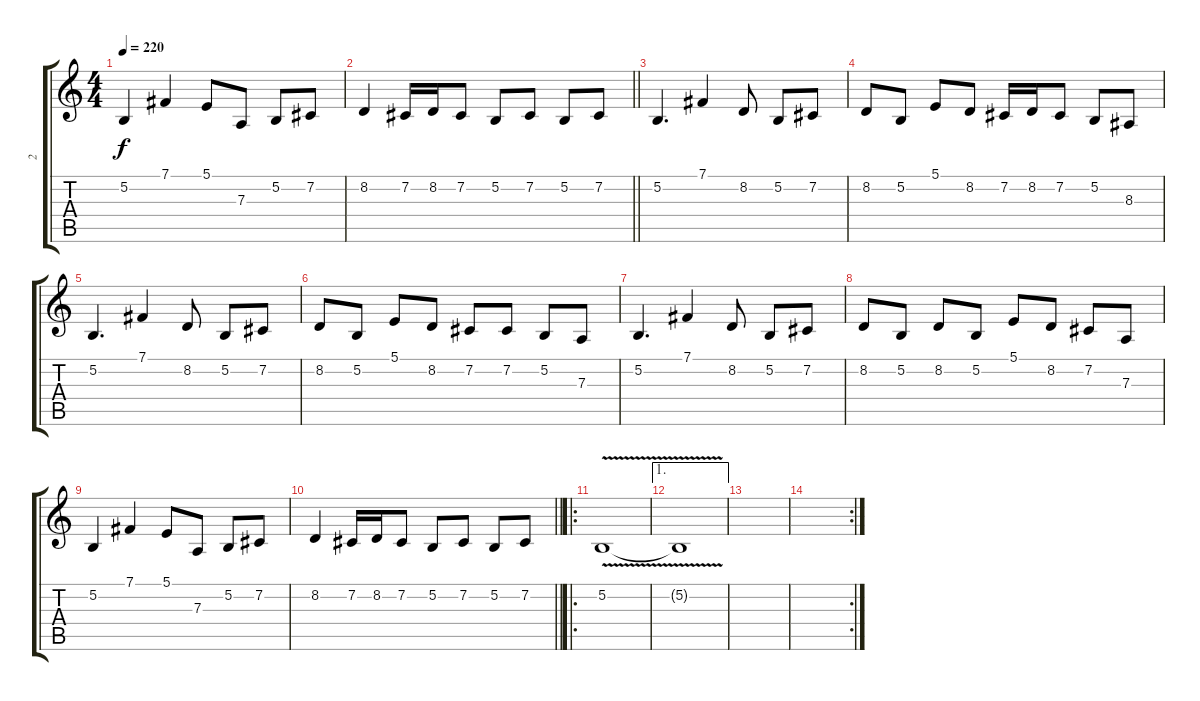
\track ("2" "2") {instrument fiddle}
\staff {score tabs}
\tuning (B3 Gb3 D3 A2 E2 B1) {hide}
\ts (4 4)
\tempo 220
\clef g2
\ks c
5.2.4{dy f} 7.1.4 5.1.8 7.3.8 5.2.8 7.2.8 |
\barLineRight lightlight
8.2.4 7.2.16 8.2.16 7.2.8 5.2.8 7.2.8 5.2.8 7.2.8 |
5.2.4{d} 7.1.4 8.2.8 5.2.8 7.2.8 |
8.2.8 5.2.8 5.1.8 8.2.8 7.2.16 8.2.16 7.2.8 5.2.8 8.3.8 |
5.2.4{d} 7.1.4 8.2.8 5.2.8 7.2.8 |
8.2.8 5.2.8 5.1.8 8.2.8 7.2.8 7.2.8 5.2.8 7.3.8 |
5.2.4{d} 7.1.4 8.2.8 5.2.8 7.2.8 |
8.2.8 5.2.8 8.2.8 5.2.8 5.1.8 8.2.8 7.2.8 7.3.8 |
5.2.4 7.1.4 5.1.8 7.3.8 5.2.8 7.2.8 |
\barLineRight lightlight
8.2.4 7.2.16 8.2.16 7.2.8 5.2.8 7.2.8 5.2.8 7.2.8 |
\ro
5.2{v}.1{volume 0} |
\ae 1
5.2{t}.1 |
|
\rc 2
